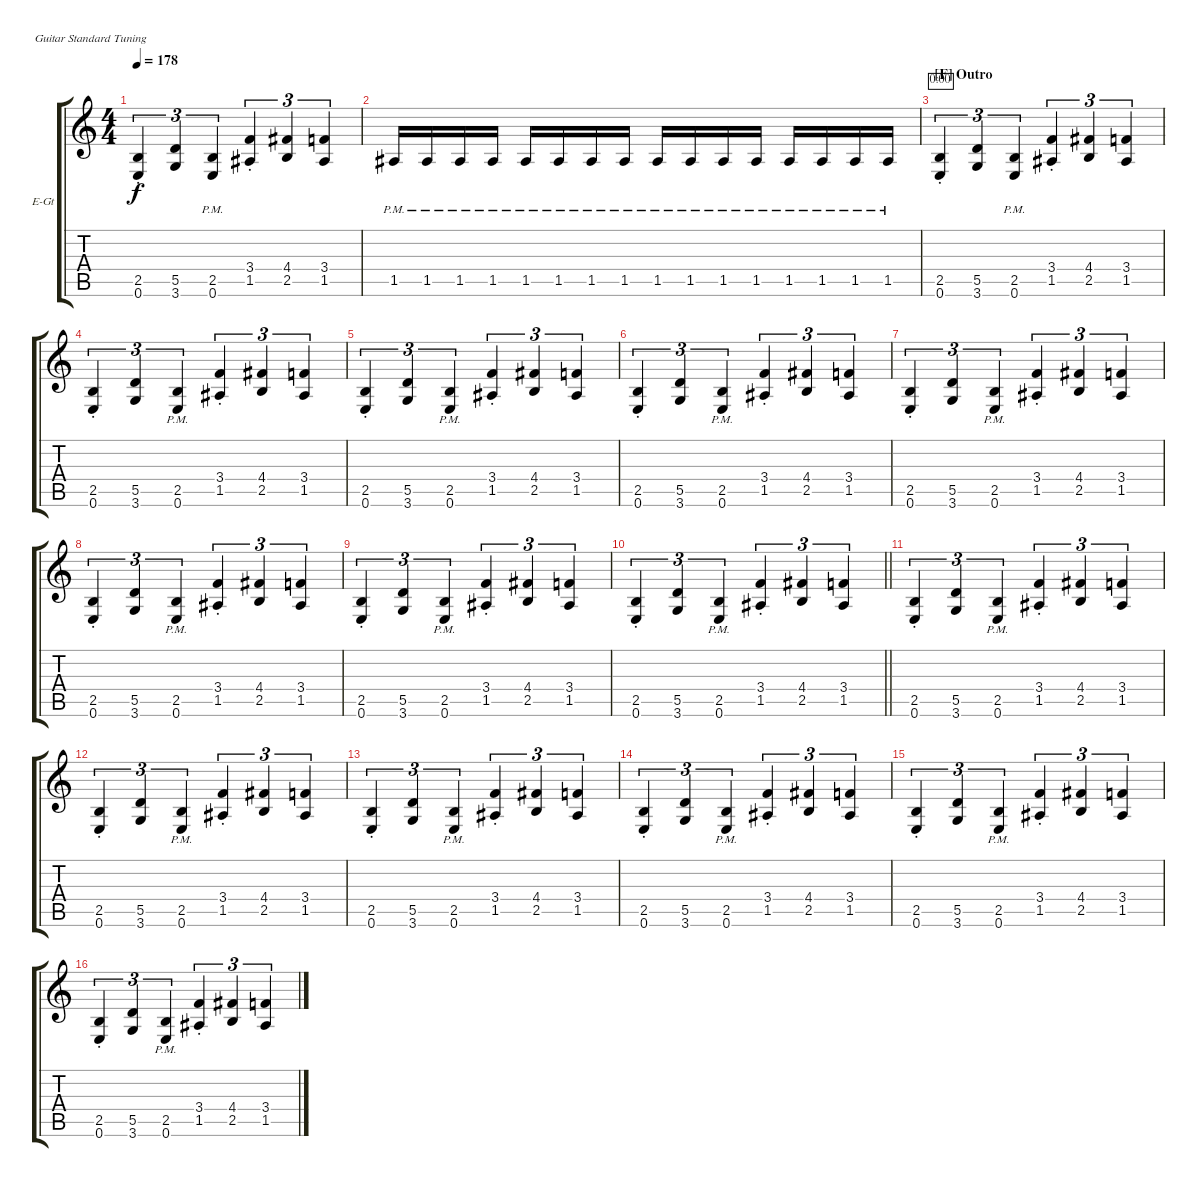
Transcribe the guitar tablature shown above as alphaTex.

\bracketExtendMode groupsimilarinstruments
\firstSystemTrackNameOrientation horizontal
\otherSystemsTrackNameOrientation horizontal
\track ("Rhythm L" "E-Gt") {instrument distortionguitar}
\staff {score tabs}
\tuning (E4 B3 G3 D3 A2 E2)
\ts (4 4)
\tempo 178
\clef g2
\scale
1.03909
\ks c
(2.5{st} 0.6).4{tu (3 2) dy f} (5.5 3.6).4{tu (3 2)} (0.6{pm} 2.5{pm}).4{tu (3 2)} (3.4{st} 1.5).4{tu (3 2)} (4.4 2.5).4{tu (3 2)} (3.4 1.5).4{tu (3 2)} |
\scale
0.960908 1.5{pm}.16 1.5{pm}.16 1.5{pm}.16 1.5{pm}.16 1.5{pm}.16 1.5{pm}.16 1.5{pm}.16 1.5{pm}.16 1.5{pm}.16 1.5{pm}.16 1.5{pm}.16 1.5{pm}.16 1.5{pm}.16 1.5{pm}.16 1.5{pm}.16 1.5{pm}.16 |
\section ("F" "Outro")
\scale
1.03909 (2.5{st} 0.6).4{tu (3 2) timer} (5.5 3.6).4{tu (3 2)} (0.6{pm} 2.5{pm}).4{tu (3 2)} (3.4{st} 1.5).4{tu (3 2)} (4.4 2.5).4{tu (3 2)} (3.4 1.5).4{tu (3 2)} |
\scale
0.960908 (2.5{st} 0.6).4{tu (3 2)} (5.5 3.6).4{tu (3 2)} (0.6{pm} 2.5{pm}).4{tu (3 2)} (3.4{st} 1.5).4{tu (3 2)} (4.4 2.5).4{tu (3 2)} (3.4 1.5).4{tu (3 2)} |
\scale
1.03909 (2.5{st} 0.6).4{tu (3 2)} (5.5 3.6).4{tu (3 2)} (0.6{pm} 2.5{pm}).4{tu (3 2)} (3.4{st} 1.5).4{tu (3 2)} (4.4 2.5).4{tu (3 2)} (3.4 1.5).4{tu (3 2)} |
\scale
0.960908 (2.5{st} 0.6).4{tu (3 2)} (5.5 3.6).4{tu (3 2)} (0.6{pm} 2.5{pm}).4{tu (3 2)} (3.4{st} 1.5).4{tu (3 2)} (4.4 2.5).4{tu (3 2)} (3.4 1.5).4{tu (3 2)} |
\scale
1.03909 (2.5{st} 0.6).4{tu (3 2)} (5.5 3.6).4{tu (3 2)} (0.6{pm} 2.5{pm}).4{tu (3 2)} (3.4{st} 1.5).4{tu (3 2)} (4.4 2.5).4{tu (3 2)} (3.4 1.5).4{tu (3 2)} |
\scale
0.960908 (2.5{st} 0.6).4{tu (3 2)} (5.5 3.6).4{tu (3 2)} (0.6{pm} 2.5{pm}).4{tu (3 2)} (3.4{st} 1.5).4{tu (3 2)} (4.4 2.5).4{tu (3 2)} (3.4 1.5).4{tu (3 2)} |
\scale
1.03909 (2.5{st} 0.6).4{tu (3 2)} (5.5 3.6).4{tu (3 2)} (0.6{pm} 2.5{pm}).4{tu (3 2)} (3.4{st} 1.5).4{tu (3 2)} (4.4 2.5).4{tu (3 2)} (3.4 1.5).4{tu (3 2)} |
\scale
0.960908
\barLineRight lightlight
(2.5{st} 0.6).4{tu (3 2)} (5.5 3.6).4{tu (3 2)} (0.6{pm} 2.5{pm}).4{tu (3 2)} (3.4{st} 1.5).4{tu (3 2)} (4.4 2.5).4{tu (3 2)} (3.4 1.5).4{tu (3 2)} |
\scale
1.03909 (2.5{st} 0.6).4{tu (3 2)} (5.5 3.6).4{tu (3 2)} (0.6{pm} 2.5{pm}).4{tu (3 2)} (3.4{st} 1.5).4{tu (3 2)} (4.4 2.5).4{tu (3 2)} (3.4 1.5).4{tu (3 2)} |
\scale
0.960908 (2.5{st} 0.6).4{tu (3 2)} (5.5 3.6).4{tu (3 2)} (0.6{pm} 2.5{pm}).4{tu (3 2)} (3.4{st} 1.5).4{tu (3 2)} (4.4 2.5).4{tu (3 2)} (3.4 1.5).4{tu (3 2)} |
\scale
1.03909 (2.5{st} 0.6).4{tu (3 2)} (5.5 3.6).4{tu (3 2)} (0.6{pm} 2.5{pm}).4{tu (3 2)} (3.4{st} 1.5).4{tu (3 2)} (4.4 2.5).4{tu (3 2)} (3.4 1.5).4{tu (3 2)} |
\scale
0.960908 (2.5{st} 0.6).4{tu (3 2)} (5.5 3.6).4{tu (3 2)} (0.6{pm} 2.5{pm}).4{tu (3 2)} (3.4{st} 1.5).4{tu (3 2)} (4.4 2.5).4{tu (3 2)} (3.4 1.5).4{tu (3 2)} |
\scale
1.03909 (2.5{st} 0.6).4{tu (3 2)} (5.5 3.6).4{tu (3 2)} (0.6{pm} 2.5{pm}).4{tu (3 2)} (3.4{st} 1.5).4{tu (3 2)} (4.4 2.5).4{tu (3 2)} (3.4 1.5).4{tu (3 2)} |
\scale
0.960908 (2.5{st} 0.6).4{tu (3 2)} (5.5 3.6).4{tu (3 2)} (0.6{pm} 2.5{pm}).4{tu (3 2)} (3.4{st} 1.5).4{tu (3 2)} (4.4 2.5).4{tu (3 2)} (3.4 1.5).4{tu (3 2)}
